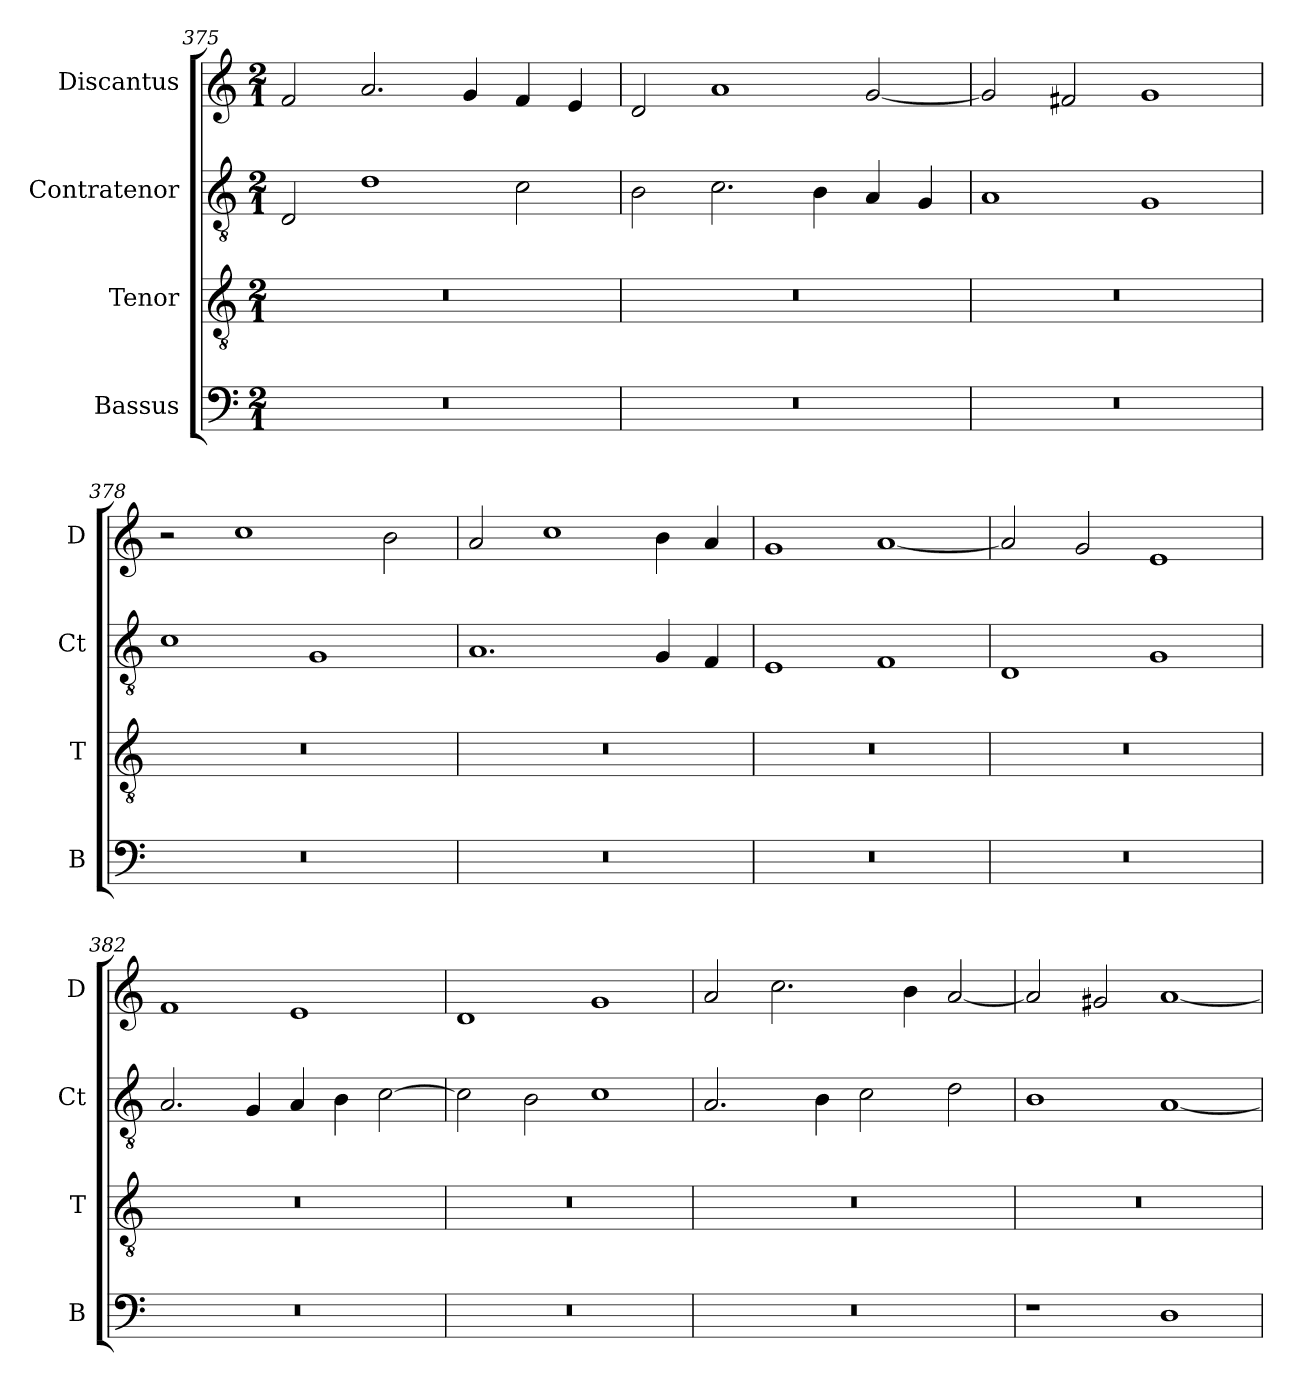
**kern	**kern	**kern	**kern
*part4	*part3	*part2	*part1
*staff4	*staff3	*staff2	*staff1
*I"Bassus	*I"Tenor	*I"Contratenor	*I"Discantus
*I'B	*I'T	*I'Ct	*I'D
*clefF4	*clefGv2	*clefGv2	*clefG2
*k[]	*k[]	*k[]	*k[]
*M2/1	*M2/1	*M2/1	*M2/1
=375	=375	=375	=375
0r	0r	2D/	2f/
.	.	1d	2.a/
.	.	.	4g/
.	.	2c\	4f/
.	.	.	4e/
=376	=376	=376	=376
0r	0r	2B\	2d/
.	.	2.c\	1a
.	.	4B\	.
.	.	4A/	[2g/
.	.	4G/	.
=377	=377	=377	=377
0r	0r	1A	2g/]
.	.	.	2f#X/
.	.	1G	1g
=378	=378	=378	=378
0r	0r	1c	2r
.	.	.	1cc
.	.	1G	.
.	.	.	2b\
=379	=379	=379	=379
0r	0r	1.A	2a/
.	.	.	1cc
.	.	4G/	4b\
.	.	4F/	4a/
=380	=380	=380	=380
0r	0r	1E	1g
.	.	1F	[1a
=381	=381	=381	=381
0r	0r	1D	2a/]
.	.	.	2g/
.	.	1G	1e
=382	=382	=382	=382
0r	0r	2.A/	1f
.	.	4G/	.
.	.	4A/	1e
.	.	4B\	.
.	.	[2c\	.
=383	=383	=383	=383
0r	0r	2c\]	1d
.	.	2B\	.
.	.	1c	1g
=384	=384	=384	=384
0r	0r	2.A/	2a/
.	.	.	2.cc\
.	.	4B\	.
.	.	2c\	.
.	.	.	4b\
.	.	2d\	[2a/
=385	=385	=385	=385
1r	0r	1B	2a/]
.	.	.	2g#X/
1D	.	[1A	[1a
=	=	=	=
*-	*-	*-	*-
